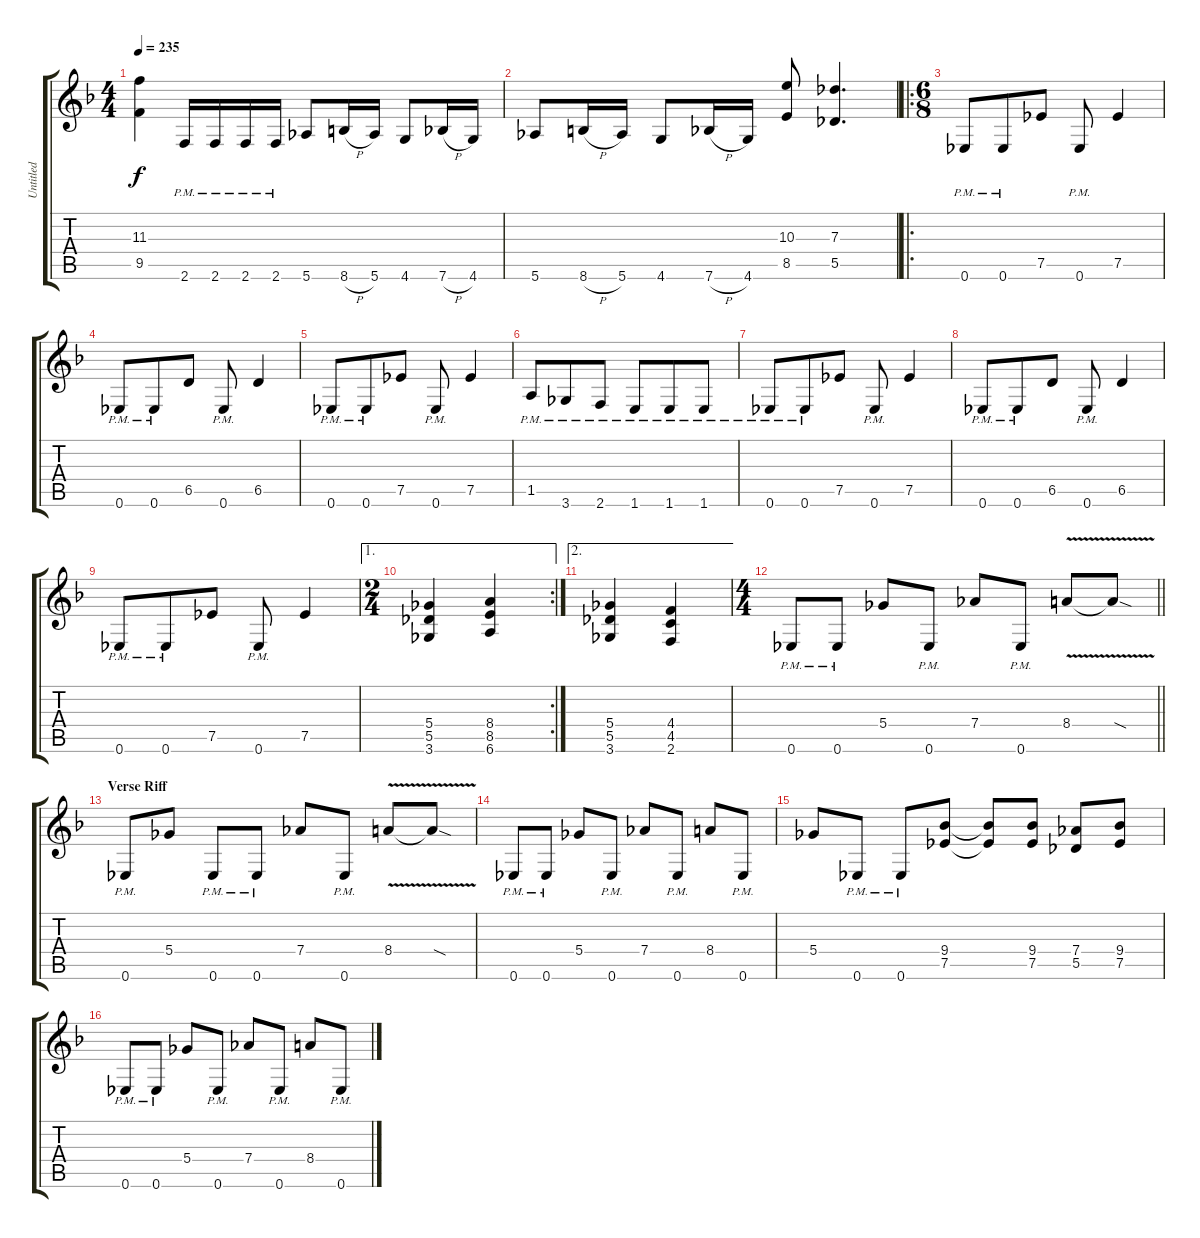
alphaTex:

\track ("Untitled" "Untitled") {instrument distortionguitar}
\staff {score tabs}
\tuning (Eb4 Bb3 Gb3 Db3 Ab2 Eb2) {hide}
\ts (4 4)
\tempo 235
\clef g2
\ks f
(11.3 9.5).4{dy f} 2.6{pm}.16 2.6{pm}.16 2.6{pm}.16 2.6{pm}.16 5.6.8 8.6{h}.16 5.6.16 4.6.8 7.6{h}.16 4.6.16 |
5.6.8 8.6{h}.16 5.6.16 4.6.8 7.6{h}.16 4.6.16 (10.3 8.5).8 (7.3 5.5).4{d} |
\ro
\ts (6 8)
0.6{pm}.8 0.6{pm}.8 7.5.8 0.6{pm}.8 7.5.4 |
0.6{pm}.8 0.6{pm}.8 6.5.8 0.6{pm}.8 6.5.4 |
0.6{pm}.8 0.6{pm}.8 7.5.8 0.6{pm}.8 7.5.4 |
1.5{pm}.8 3.6{pm}.8 2.6{pm}.8 1.6{pm}.8 1.6{pm}.8 1.6{pm}.8 |
0.6{pm}.8 0.6{pm}.8 7.5.8 0.6{pm}.8 7.5.4 |
0.6{pm}.8 0.6{pm}.8 6.5.8 0.6{pm}.8 6.5.4 |
0.6{pm}.8 0.6{pm}.8 7.5.8 0.6{pm}.8 7.5.4 |
\ae 1
\rc 2
\ts (2 4)
(5.4 5.5 3.6).4 (8.4 8.5 6.6).4 |
\ae 2
(5.4 5.5 3.6).4 (4.4 4.5 2.6).4 |
\ts (4 4)
\barLineRight lightlight
0.6{pm}.8 0.6{pm}.8 5.4.8 0.6{pm}.8 7.4.8 0.6{pm}.8 8.4{v}.8 8.4{sod t}.8 |
\section ("" "Verse Riff")
0.6{pm}.8 5.4.8 0.6{pm}.8 0.6{pm}.8 7.4.8 0.6{pm}.8 8.4{v}.8 8.4{sod t}.8 |
0.6{pm}.8 0.6{pm}.8 5.4.8 0.6{pm}.8 7.4.8 0.6{pm}.8 8.4.8 0.6{pm}.8 |
5.4.8 0.6{pm}.8 0.6{pm}.8 (9.4 7.5).8 (9.4{t} 7.5{t}).8 (9.4 7.5).8 (7.4 5.5).8 (9.4 7.5).8 |
0.6{pm}.8 0.6{pm}.8 5.4.8 0.6{pm}.8 7.4.8 0.6{pm}.8 8.4.8 0.6{pm}.8
